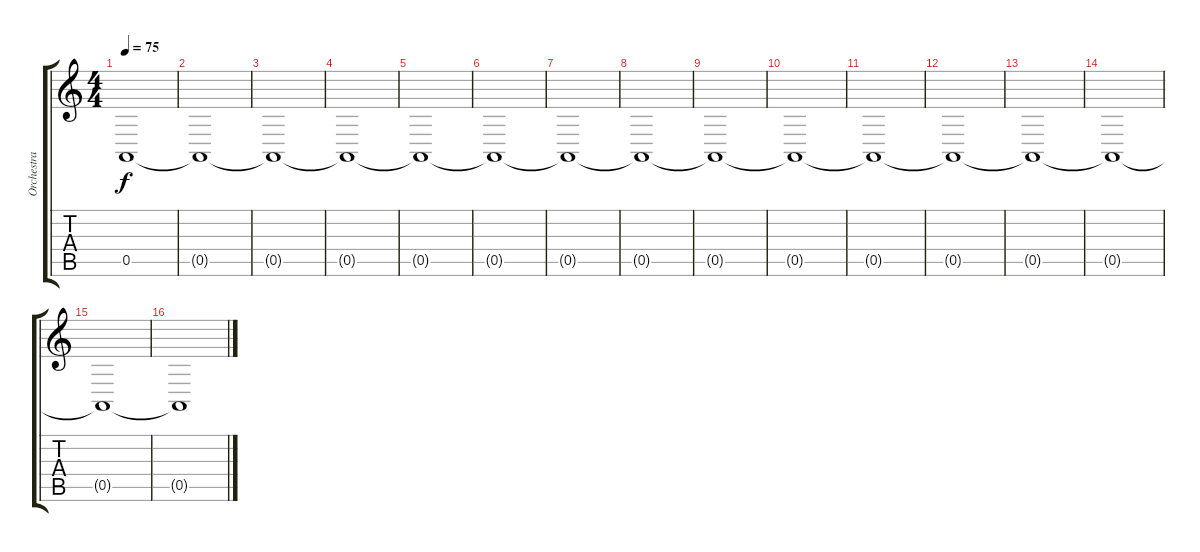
\track ("Orchestra" "Orchestra") {instrument applause}
\staff {score tabs}
\tuning (E4 B3 G3 D3 A2 E2) {hide}
\ts (4 4)
\tempo 75
\clef g2
\ks c
0.5{t}.1{dy f} |
0.5{t}.1 |
0.5{t}.1 |
0.5{t}.1 |
0.5{t}.1 |
0.5{t}.1 |
0.5{t}.1 |
0.5{t}.1 |
0.5{t}.1 |
0.5{t}.1 |
0.5{t}.1 |
0.5{t}.1 |
0.5{t}.1 |
0.5{t}.1 |
0.5{t}.1 |
0.5{t}.1
